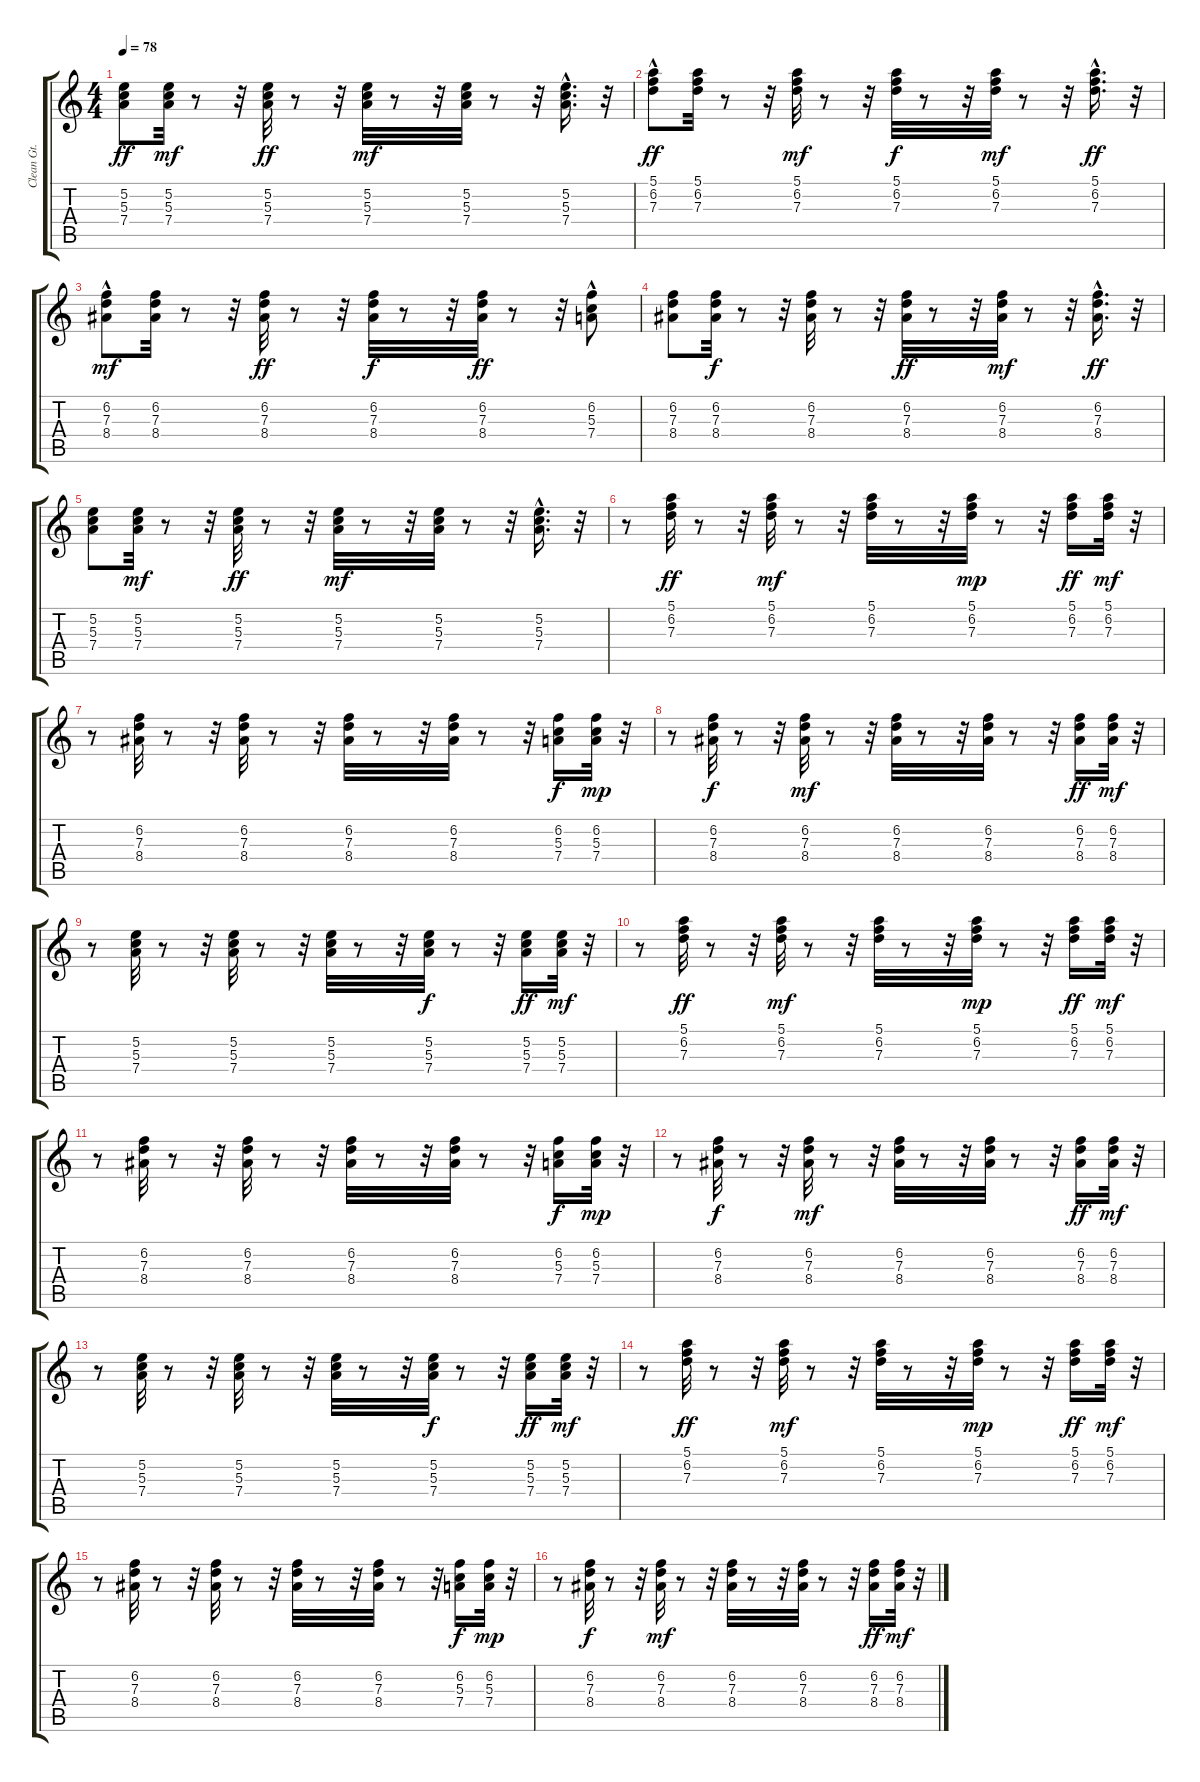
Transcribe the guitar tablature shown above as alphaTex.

\track ("Clean Gt.           " "Clean Gt. ") {instrument electricguitarclean}
\staff {score tabs}
\tuning (E4 B3 G3 D3 A2 E2) {hide}
\ts (4 4)
\tempo 78
\clef g2
\ks c
(5.2 5.3 7.4).8{dy ff} (5.2 5.3 7.4).32{dy mf} r.8 r.32 (5.2 5.3 7.4).32{dy ff} r.8 r.32 (5.2 5.3 7.4).32{dy mf} r.8 r.32 (5.2 5.3 7.4).32 r.8 r.32 (5.2{hac} 5.3{hac} 7.4{hac}).16{d} r.32 |
(5.1 6.2 7.3{hac}).8{dy ff} (5.1 6.2 7.3).32 r.8 r.32 (5.1 6.2 7.3).32{dy mf} r.8 r.32 (5.1 6.2 7.3).32{dy f} r.8 r.32 (5.1 6.2 7.3).32{dy mf} r.8 r.32 (5.1{hac} 6.2{hac} 7.3{hac}).16{d dy ff} r.32 |
(6.2{hac} 7.3 8.4{hac}).8{dy mf} (6.2 7.3 8.4).32 r.8 r.32 (6.2 7.3 8.4).32{dy ff} r.8 r.32 (6.2 7.3 8.4).32{dy f} r.8 r.32 (6.2 7.3 8.4).32{dy ff} r.8 r.32 (6.2{hac} 5.3 7.4{hac}).8 |
(6.2 7.3 8.4).8 (6.2 7.3 8.4).32{dy f} r.8 r.32 (6.2 7.3 8.4).32 r.8 r.32 (6.2 7.3 8.4).32{dy ff} r.8 r.32 (6.2 7.3 8.4).32{dy mf} r.8 r.32 (6.2{hac} 7.3{hac} 8.4{hac}).16{d dy ff} r.32 |
(5.2 5.3 7.4).8 (5.2 5.3 7.4).32{dy mf} r.8 r.32 (5.2 5.3 7.4).32{dy ff} r.8 r.32 (5.2 5.3 7.4).32{dy mf} r.8 r.32 (5.2 5.3 7.4).32 r.8 r.32 (5.2{hac} 5.3{hac} 7.4{hac}).16{d} r.32 |
r.8 (5.1 6.2 7.3).32{dy ff} r.8 r.32 (5.1 6.2 7.3).32{dy mf} r.8 r.32 (5.1 6.2 7.3).32 r.8 r.32 (5.1 6.2 7.3).32{dy mp} r.8 r.32 (5.1 6.2 7.3).16{dy ff} (5.1 6.2 7.3).32{dy mf} r.32 |
r.8 (6.2 7.3 8.4).32 r.8 r.32 (6.2 7.3 8.4).32 r.8 r.32 (6.2 7.3 8.4).32 r.8 r.32 (6.2 7.3 8.4).32 r.8 r.32 (6.2 5.3 7.4).16{dy f} (6.2 5.3 7.4).32{dy mp} r.32 |
r.8 (6.2 7.3 8.4).32{dy f} r.8 r.32 (6.2 7.3 8.4).32{dy mf} r.8 r.32 (6.2 7.3 8.4).32 r.8 r.32 (6.2 7.3 8.4).32 r.8 r.32 (6.2 7.3 8.4).16{dy ff} (6.2 7.3 8.4).32{dy mf} r.32 |
r.8 (5.2 5.3 7.4).32 r.8 r.32 (5.2 5.3 7.4).32 r.8 r.32 (5.2 5.3 7.4).32 r.8 r.32 (5.2 5.3 7.4).32{dy f} r.8 r.32 (5.2 5.3 7.4).16{dy ff} (5.2 5.3 7.4).32{dy mf} r.32 |
r.8 (5.1 6.2 7.3).32{dy ff} r.8 r.32 (5.1 6.2 7.3).32{dy mf} r.8 r.32 (5.1 6.2 7.3).32 r.8 r.32 (5.1 6.2 7.3).32{dy mp} r.8 r.32 (5.1 6.2 7.3).16{dy ff} (5.1 6.2 7.3).32{dy mf} r.32 |
r.8 (6.2 7.3 8.4).32 r.8 r.32 (6.2 7.3 8.4).32 r.8 r.32 (6.2 7.3 8.4).32 r.8 r.32 (6.2 7.3 8.4).32 r.8 r.32 (6.2 5.3 7.4).16{dy f} (6.2 5.3 7.4).32{dy mp} r.32 |
r.8 (6.2 7.3 8.4).32{dy f} r.8 r.32 (6.2 7.3 8.4).32{dy mf} r.8 r.32 (6.2 7.3 8.4).32 r.8 r.32 (6.2 7.3 8.4).32 r.8 r.32 (6.2 7.3 8.4).16{dy ff} (6.2 7.3 8.4).32{dy mf} r.32 |
r.8 (5.2 5.3 7.4).32 r.8 r.32 (5.2 5.3 7.4).32 r.8 r.32 (5.2 5.3 7.4).32 r.8 r.32 (5.2 5.3 7.4).32{dy f} r.8 r.32 (5.2 5.3 7.4).16{dy ff} (5.2 5.3 7.4).32{dy mf} r.32 |
r.8 (5.1 6.2 7.3).32{dy ff} r.8 r.32 (5.1 6.2 7.3).32{dy mf} r.8 r.32 (5.1 6.2 7.3).32 r.8 r.32 (5.1 6.2 7.3).32{dy mp} r.8 r.32 (5.1 6.2 7.3).16{dy ff} (5.1 6.2 7.3).32{dy mf} r.32 |
r.8 (6.2 7.3 8.4).32 r.8 r.32 (6.2 7.3 8.4).32 r.8 r.32 (6.2 7.3 8.4).32 r.8 r.32 (6.2 7.3 8.4).32 r.8 r.32 (6.2 5.3 7.4).16{dy f} (6.2 5.3 7.4).32{dy mp} r.32 |
r.8 (6.2 7.3 8.4).32{dy f} r.8 r.32 (6.2 7.3 8.4).32{dy mf} r.8 r.32 (6.2 7.3 8.4).32 r.8 r.32 (6.2 7.3 8.4).32 r.8 r.32 (6.2 7.3 8.4).16{dy ff} (6.2 7.3 8.4).32{dy mf} r.32
